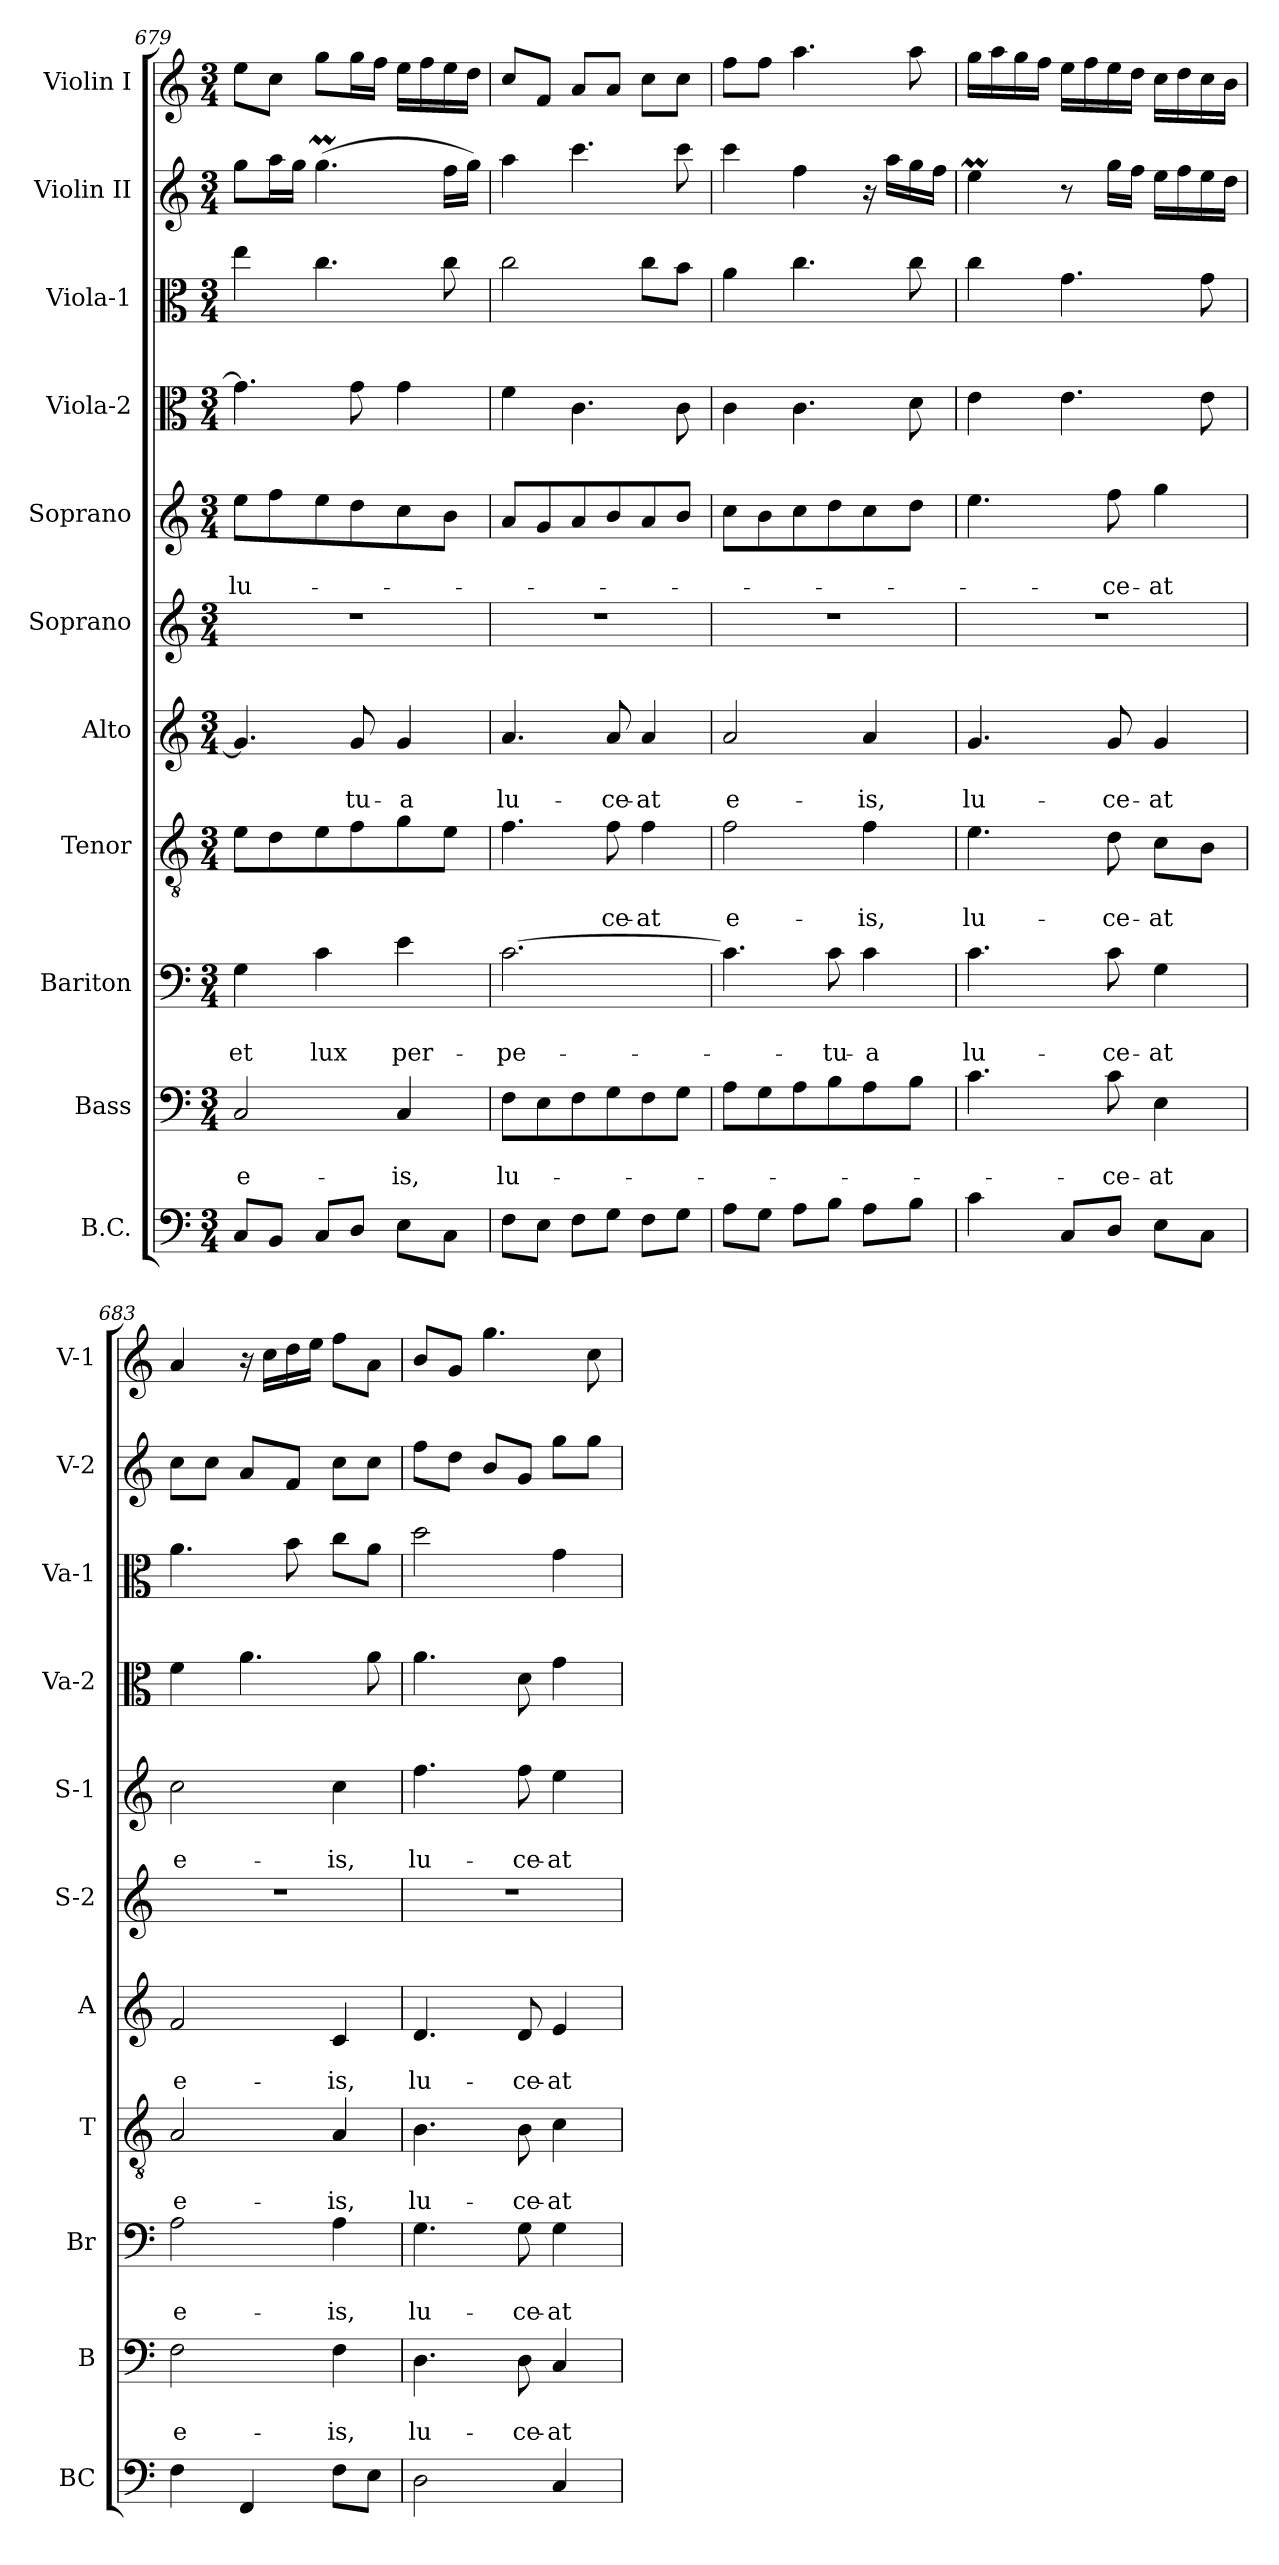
**kern	**kern	**text	**text	**kern	**text	**text	**kern	**text	**text	**kern	**text	**text	**kern	**kern	**text	**text	**kern	**kern	**kern	**kern
*part11	*part10	*part10	*part10	*part9	*part9	*part9	*part8	*part8	*part8	*part7	*part7	*part7	*part6	*part5	*part5	*part5	*part4	*part3	*part2	*part1
*staff11	*staff10	*staff10	*staff10	*staff9	*staff9	*staff9	*staff8	*staff8	*staff8	*staff7	*staff7	*staff7	*staff6	*staff5	*staff5	*staff5	*staff4	*staff3	*staff2	*staff1
*I"B.C.	*I"Bass	*	*	*I"Bariton	*	*	*I"Tenor	*	*	*I"Alto	*	*	*I"Soprano	*I"Soprano	*	*	*I"Viola-2	*I"Viola-1	*I"Violin II	*I"Violin I
*I'BC	*I'B	*	*	*I'Br	*	*	*I'T	*	*	*I'A	*	*	*I'S-2	*I'S-1	*	*	*I'Va-2	*I'Va-1	*I'V-2	*I'V-1
*clefF4	*clefF4	*	*	*clefF4	*	*	*clefGv2	*	*	*clefG2	*	*	*clefG2	*clefG2	*	*	*clefC3	*clefC3	*clefG2	*clefG2
*k[]	*k[]	*	*	*k[]	*	*	*k[]	*	*	*k[]	*	*	*k[]	*k[]	*	*	*k[]	*k[]	*k[]	*k[]
*C:	*C:	*	*	*C:	*	*	*C:	*	*	*C:	*	*	*C:	*C:	*	*	*C:	*C:	*C:	*C:
*M3/4	*M3/4	*	*	*M3/4	*	*	*M3/4	*	*	*M3/4	*	*	*M3/4	*M3/4	*	*	*M3/4	*M3/4	*M3/4	*M3/4
=679	=679	=679	=679	=679	=679	=679	=679	=679	=679	=679	=679	=679	=679	=679	=679	=679	=679	=679	=679	=679
!	!	!	!LO:LY:b	!	!	!LO:LY:b	!	!	!	!	!	!	!	!	!	!LO:LY:b	!	!	!	!
8C/L	2C/	.	e-	4G\	.	et	8e\L	.	.	4.g/]	.	.	2.r	8ee\L	.	lu-	4.g\]	4ee\	8gg\L	8ee\L
8BB/J	.	.	.	.	.	.	8d\	.	.	.	.	.	.	8ff\	.	.	.	.	16aa\L	8cc\J
.	.	.	.	.	.	.	.	.	.	.	.	.	.	.	.	.	.	.	16gg\JJ	.
!	!	!	!	!	!	!LO:LY:b	!	!	!	!	!	!	!	!	!	!	!	!	!	!
8C/L	.	.	.	4c\	.	lux	8e\	.	.	.	.	.	.	8ee\	.	.	.	4.cc\	(>4.ggM\	8gg\L
!	!	!	!	!	!	!	!	!	!	!	!	!LO:LY:b	!	!	!	!	!	!	!	!
8D/J	.	.	.	.	.	.	8f\	.	.	8g/	.	-tu-	.	8dd\	.	.	8g\	.	.	16gg\L
.	.	.	.	.	.	.	.	.	.	.	.	.	.	.	.	.	.	.	.	16ff\JJ
!	!	!	!LO:LY:b	!	!	!LO:LY:b	!	!	!	!	!	!LO:LY:b	!	!	!	!	!	!	!	!
8E\L	4C/	.	-is,	4e\	.	per-	8g\	.	.	4g/	.	-a	.	8cc\	.	.	4g\	.	.	16ee\LL
.	.	.	.	.	.	.	.	.	.	.	.	.	.	.	.	.	.	.	.	16ff\
8C\J	.	.	.	.	.	.	8e\J	.	.	.	.	.	.	8b\J	.	.	.	8cc\	16ff\LL	16ee\
.	.	.	.	.	.	.	.	.	.	.	.	.	.	.	.	.	.	.	16gg\JJ)	16dd\JJ
=680	=680	=680	=680	=680	=680	=680	=680	=680	=680	=680	=680	=680	=680	=680	=680	=680	=680	=680	=680	=680
!	!	!	!LO:LY:b	!	!	!LO:LY:b	!	!	!	!	!	!LO:LY:b	!	!	!	!	!	!	!	!
8F\L	8F\L	.	lu-	[2.c\	.	-pe-	4.f\	.	.	4.a/	.	lu-	2.r	8a/L	.	.	4f\	2cc\	4aa\	8cc/L
8E\J	8E\	.	.	.	.	.	.	.	.	.	.	.	.	8g/	.	.	.	.	.	8f/J
8F\L	8F\	.	.	.	.	.	.	.	.	.	.	.	.	8a/	.	.	4.c\	.	4.ccc\	8a/L
!	!	!	!	!	!	!	!	!	!LO:LY:b	!	!	!LO:LY:b	!	!	!	!	!	!	!	!
8G\J	8G\	.	.	.	.	.	8f\	.	-ce-	8a/	.	-ce-	.	8b/	.	.	.	.	.	8a/J
!	!	!	!	!	!	!	!	!	!LO:LY:b	!	!	!LO:LY:b	!	!	!	!	!	!	!	!
8F\L	8F\	.	.	.	.	.	4f\	.	-at	4a/	.	-at	.	8a/	.	.	.	8cc\L	.	8cc\L
8G\J	8G\J	.	.	.	.	.	.	.	.	.	.	.	.	8b/J	.	.	8c\	8b\J	8ccc\	8cc\J
=681	=681	=681	=681	=681	=681	=681	=681	=681	=681	=681	=681	=681	=681	=681	=681	=681	=681	=681	=681	=681
!	!	!	!	!	!	!	!	!	!LO:LY:b	!	!	!LO:LY:b	!	!	!	!	!	!	!	!
8A\L	8A\L	.	.	4.c\]	.	.	2f\	.	e-	2a/	.	e-	2.r	8cc\L	.	.	4c\	4a\	4ccc\	8ff\L
8G\J	8G\	.	.	.	.	.	.	.	.	.	.	.	.	8b\	.	.	.	.	.	8ff\J
8A\L	8A\	.	.	.	.	.	.	.	.	.	.	.	.	8cc\	.	.	4.c\	4.cc\	4ff\	4.aa\
!	!	!	!	!	!	!LO:LY:b	!	!	!	!	!	!	!	!	!	!	!	!	!	!
8B\J	8B\	.	.	8c\	.	-tu-	.	.	.	.	.	.	.	8dd\	.	.	.	.	.	.
!	!	!	!	!	!	!LO:LY:b	!	!	!LO:LY:b	!	!	!LO:LY:b	!	!	!	!	!	!	!	!
8A\L	8A\	.	.	4c\	.	-a	4f\	.	-is,	4a/	.	-is,	.	8cc\	.	.	.	.	16r	.
.	.	.	.	.	.	.	.	.	.	.	.	.	.	.	.	.	.	.	16aa\LL	.
8B\J	8B\J	.	.	.	.	.	.	.	.	.	.	.	.	8dd\J	.	.	8d\	8cc\	16gg\	8aa\
.	.	.	.	.	.	.	.	.	.	.	.	.	.	.	.	.	.	.	16ff\JJ	.
!!LO:LB:g=z
=682	=682	=682	=682	=682	=682	=682	=682	=682	=682	=682	=682	=682	=682	=682	=682	=682	=682	=682	=682	=682
!	!	!	!	!	!	!LO:LY:b	!	!	!LO:LY:b	!	!	!LO:LY:b	!	!	!	!	!	!	!	!
4c\	4.c\	.	.	4.c\	.	lu-	4.e\	.	lu-	4.g/	.	lu-	2.r	4.ee\	.	.	4e\	4cc\	4eem\	16gg\LL
.	.	.	.	.	.	.	.	.	.	.	.	.	.	.	.	.	.	.	.	16aa\
.	.	.	.	.	.	.	.	.	.	.	.	.	.	.	.	.	.	.	.	16gg\
.	.	.	.	.	.	.	.	.	.	.	.	.	.	.	.	.	.	.	.	16ff\JJ
8C/L	.	.	.	.	.	.	.	.	.	.	.	.	.	.	.	.	4.e\	4.g\	8r	16ee\LL
.	.	.	.	.	.	.	.	.	.	.	.	.	.	.	.	.	.	.	.	16ff\
!	!	!	!LO:LY:b	!	!	!LO:LY:b	!	!	!LO:LY:b	!	!	!LO:LY:b	!	!	!	!LO:LY:b	!	!	!	!
8D/J	8c\	.	-ce-	8c\	.	-ce-	8d\	.	-ce-	8g/	.	-ce-	.	8ff\	.	-ce-	.	.	16gg\LL	16ee\
.	.	.	.	.	.	.	.	.	.	.	.	.	.	.	.	.	.	.	16ff\JJ	16dd\JJ
!	!	!	!LO:LY:b	!	!	!LO:LY:b	!	!	!LO:LY:b	!	!	!LO:LY:b	!	!	!	!LO:LY:b	!	!	!	!
8E\L	4E\	.	-at	4G\	.	-at	8c\L	.	-at	4g/	.	-at	.	4gg\	.	-at	.	.	16ee\LL	16cc\LL
.	.	.	.	.	.	.	.	.	.	.	.	.	.	.	.	.	.	.	16ff\	16dd\
8C\J	.	.	.	.	.	.	8B\J	.	.	.	.	.	.	.	.	.	8e\	8g\	16ee\	16cc\
.	.	.	.	.	.	.	.	.	.	.	.	.	.	.	.	.	.	.	16dd\JJ	16b\JJ
=683	=683	=683	=683	=683	=683	=683	=683	=683	=683	=683	=683	=683	=683	=683	=683	=683	=683	=683	=683	=683
!	!	!	!LO:LY:b	!	!	!LO:LY:b	!	!	!LO:LY:b	!	!	!LO:LY:b	!	!	!	!LO:LY:b	!	!	!	!
4F\	2F\	.	e-	2A\	.	e-	2A/	.	e-	2f/	.	e-	2.r	2cc\	.	e-	4f\	4.a\	8cc\L	4a/
.	.	.	.	.	.	.	.	.	.	.	.	.	.	.	.	.	.	.	8cc\J	.
4FF/	.	.	.	.	.	.	.	.	.	.	.	.	.	.	.	.	4.a\	.	8a/L	16r
.	.	.	.	.	.	.	.	.	.	.	.	.	.	.	.	.	.	.	.	16cc\LL
.	.	.	.	.	.	.	.	.	.	.	.	.	.	.	.	.	.	8b\	8f/J	16dd\
.	.	.	.	.	.	.	.	.	.	.	.	.	.	.	.	.	.	.	.	16ee\JJ
!	!	!	!LO:LY:b	!	!	!LO:LY:b	!	!	!LO:LY:b	!	!	!LO:LY:b	!	!	!	!LO:LY:b	!	!	!	!
8F\L	4F\	.	-is,	4A\	.	-is,	4A/	.	-is,	4c/	.	-is,	.	4cc\	.	-is,	.	8cc\L	8cc\L	8ff\L
8E\J	.	.	.	.	.	.	.	.	.	.	.	.	.	.	.	.	8a\	8a\J	8cc\J	8a\J
=684	=684	=684	=684	=684	=684	=684	=684	=684	=684	=684	=684	=684	=684	=684	=684	=684	=684	=684	=684	=684
!	!	!	!LO:LY:b	!	!	!LO:LY:b	!	!	!LO:LY:b	!	!	!LO:LY:b	!	!	!	!LO:LY:b	!	!	!	!
2D\	4.D\	.	lu-	4.G\	.	lu-	4.B\	.	lu-	4.d/	.	lu-	2.r	4.ff\	.	lu-	4.a\	2dd\	8ff\L	8b/L
.	.	.	.	.	.	.	.	.	.	.	.	.	.	.	.	.	.	.	8dd\J	8g/J
.	.	.	.	.	.	.	.	.	.	.	.	.	.	.	.	.	.	.	8b/L	4.gg\
!	!	!	!LO:LY:b	!	!	!LO:LY:b	!	!	!LO:LY:b	!	!	!LO:LY:b	!	!	!	!LO:LY:b	!	!	!	!
.	8D\	.	-ce-	8G\	.	-ce-	8B\	.	-ce-	8d/	.	-ce-	.	8ff\	.	-ce-	8d\	.	8g/J	.
!	!	!	!LO:LY:b	!	!	!LO:LY:b	!	!	!LO:LY:b	!	!	!LO:LY:b	!	!	!	!LO:LY:b	!	!	!	!
4C/	4C/	.	-at	4G\	.	-at	4c\	.	-at	4e/	.	-at	.	4ee\	.	-at	4g\	4g\	8gg\L	.
.	.	.	.	.	.	.	.	.	.	.	.	.	.	.	.	.	.	.	8gg\J	8cc\
=	=	=	=	=	=	=	=	=	=	=	=	=	=	=	=	=	=	=	=	=
*-	*-	*-	*-	*-	*-	*-	*-	*-	*-	*-	*-	*-	*-	*-	*-	*-	*-	*-	*-	*-
